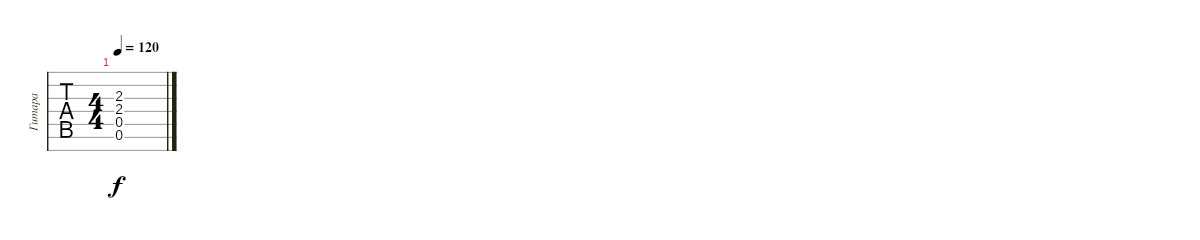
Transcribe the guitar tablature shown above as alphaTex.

\track ("Гитара" "Гитара") {instrument distortionguitar}
\staff {tabs}
\tuning (E4 B3 G3 D3 A2 E2 B1) {hide}
\ts (4 4)
\tempo 120
\clef g2
\ks c
(2.3{t} 2.4{t} 0.5{t} 0.6{t}).1{dy f}
